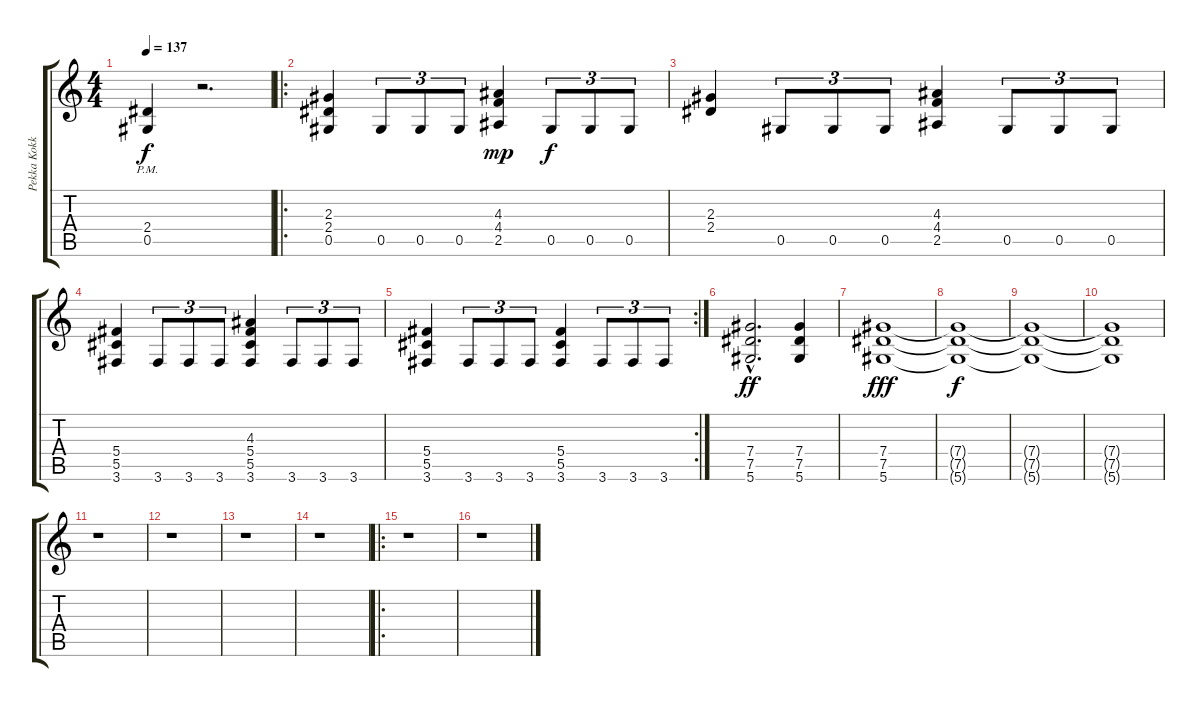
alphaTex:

\track ("Pekka Kokko" "Pekka Kokk") {instrument distortionguitar}
\staff {score tabs}
\tuning (Eb4 Bb3 Gb3 Db3 Ab2 Eb2) {hide}
\ts (4 4)
\tempo 137
\clef g2
\ks c
(2.4{pm} 0.5{pm}).4{dy f} r.2{d} |
\ro
(2.3 2.4 0.5).4 0.5.8{tu (3 2)} 0.5.8{tu (3 2)} 0.5.8{tu (3 2)} (4.3 4.4 2.5).4{dy mp} 0.5.8{tu (3 2) dy f} 0.5.8{tu (3 2)} 0.5.8{tu (3 2)} |
(2.3 2.4).4 0.5.8{tu (3 2)} 0.5.8{tu (3 2)} 0.5.8{tu (3 2)} (4.3 4.4 2.5).4 0.5.8{tu (3 2)} 0.5.8{tu (3 2)} 0.5.8{tu (3 2)} |
(5.4 5.5 3.6).4 3.6.8{tu (3 2)} 3.6.8{tu (3 2)} 3.6.8{tu (3 2)} (4.3 5.4 5.5 3.6).4 3.6.8{tu (3 2)} 3.6.8{tu (3 2)} 3.6.8{tu (3 2)} |
\rc 2
(5.4 5.5 3.6).4 3.6.8{tu (3 2)} 3.6.8{tu (3 2)} 3.6.8{tu (3 2)} (5.4 5.5 3.6).4 3.6.8{tu (3 2)} 3.6.8{tu (3 2)} 3.6.8{tu (3 2)} |
(7.4{hac} 7.5{hac} 5.6{hac}).2{d dy ff} (7.4 7.5 5.6).4 |
(7.4 7.5 5.6).1{dy fff volume 8} |
(7.4{t} 7.5{t} 5.6{t}).1{dy f} |
(7.4{t} 7.5{t} 5.6{t}).1 |
(7.4{t} 7.5{t} 5.6{t}).1 |
r.1 |
r.1 |
r.1 |
r.1 |
\ro
r.1 |
r.1
